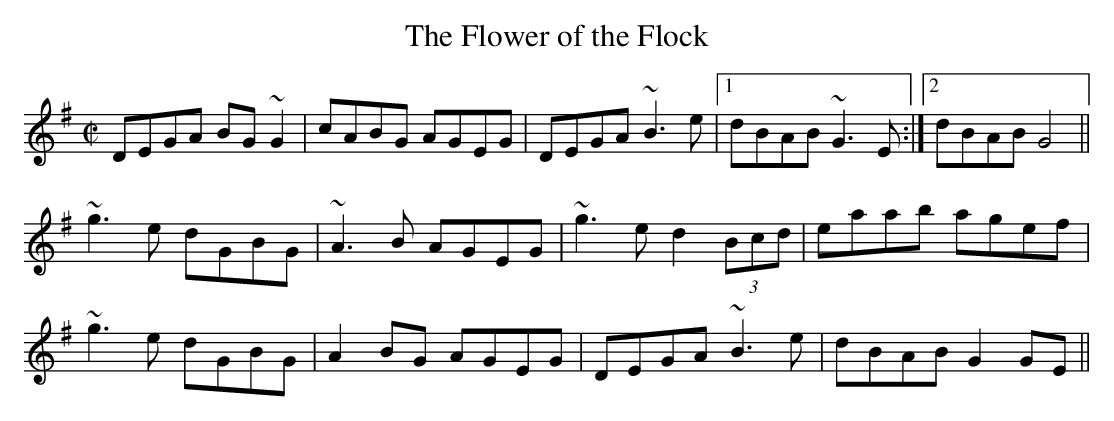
X:1
T:Flower of the Flock, The
M:C|
L:1/8
K:G
DEGA BG~G2|cABG AGEG|DEGA ~B3e|1 dBAB ~G3E:|2 dBAB G4||
~g3e dGBG|~A3B AGEG|~g3e d2 (3Bcd|eaab agef|
~g3e dGBG|A2BG AGEG|DEGA ~B3e|dBAB G2GE||
